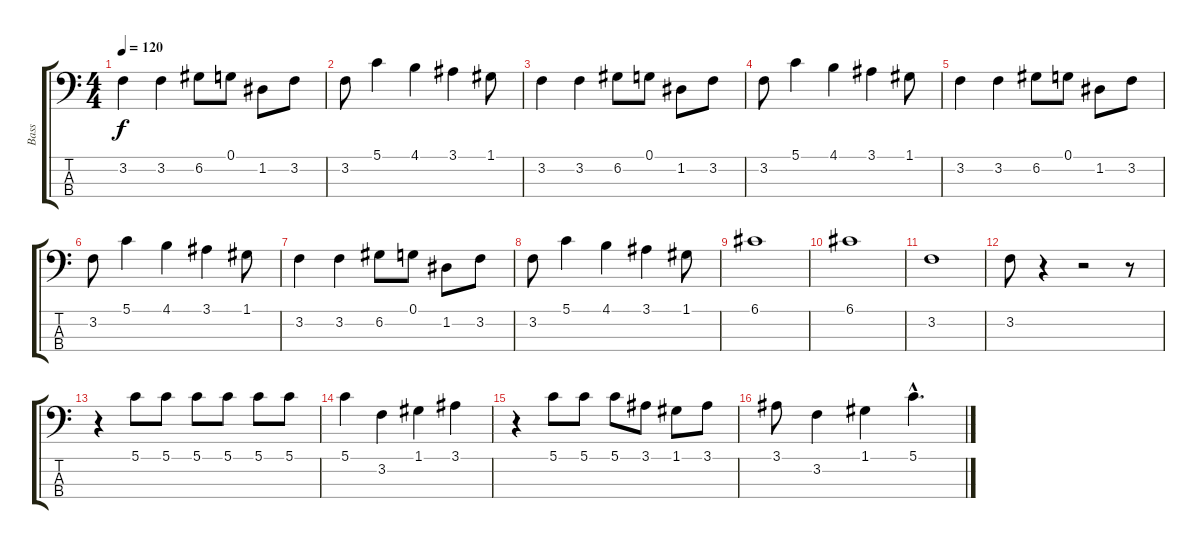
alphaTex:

\track ("Bass" "Bass") {instrument electricbasspick}
\staff {score tabs}
\tuning (G2 D2 A1 E1) {hide}
\ts (4 4)
\tempo 120
\clef f4
\ks c
3.2.4{dy f instrument electricbasspick} 3.2.4 6.2.8 0.1.8 1.2.8 3.2.8 |
3.2.8 5.1.4 4.1.4 3.1.4 1.1.8 |
3.2.4 3.2.4 6.2.8 0.1.8 1.2.8 3.2.8 |
3.2.8 5.1.4 4.1.4 3.1.4 1.1.8 |
3.2.4 3.2.4 6.2.8 0.1.8 1.2.8 3.2.8 |
3.2.8 5.1.4 4.1.4 3.1.4 1.1.8 |
3.2.4 3.2.4 6.2.8 0.1.8 1.2.8 3.2.8 |
3.2.8 5.1.4 4.1.4 3.1.4 1.1.8 |
6.1.1 |
6.1.1 |
3.2.1 |
3.2.8 r.4 r.2 r.8 |
r.4 5.1.8 5.1.8 5.1.8 5.1.8 5.1.8 5.1.8 |
5.1.4 3.2.4 1.1.4 3.1.4 |
r.4 5.1.8 5.1.8 5.1.8 3.1.8 1.1.8 3.1.8 |
3.1.8 3.2.4 1.1.4 5.1{hac}.4{d}
